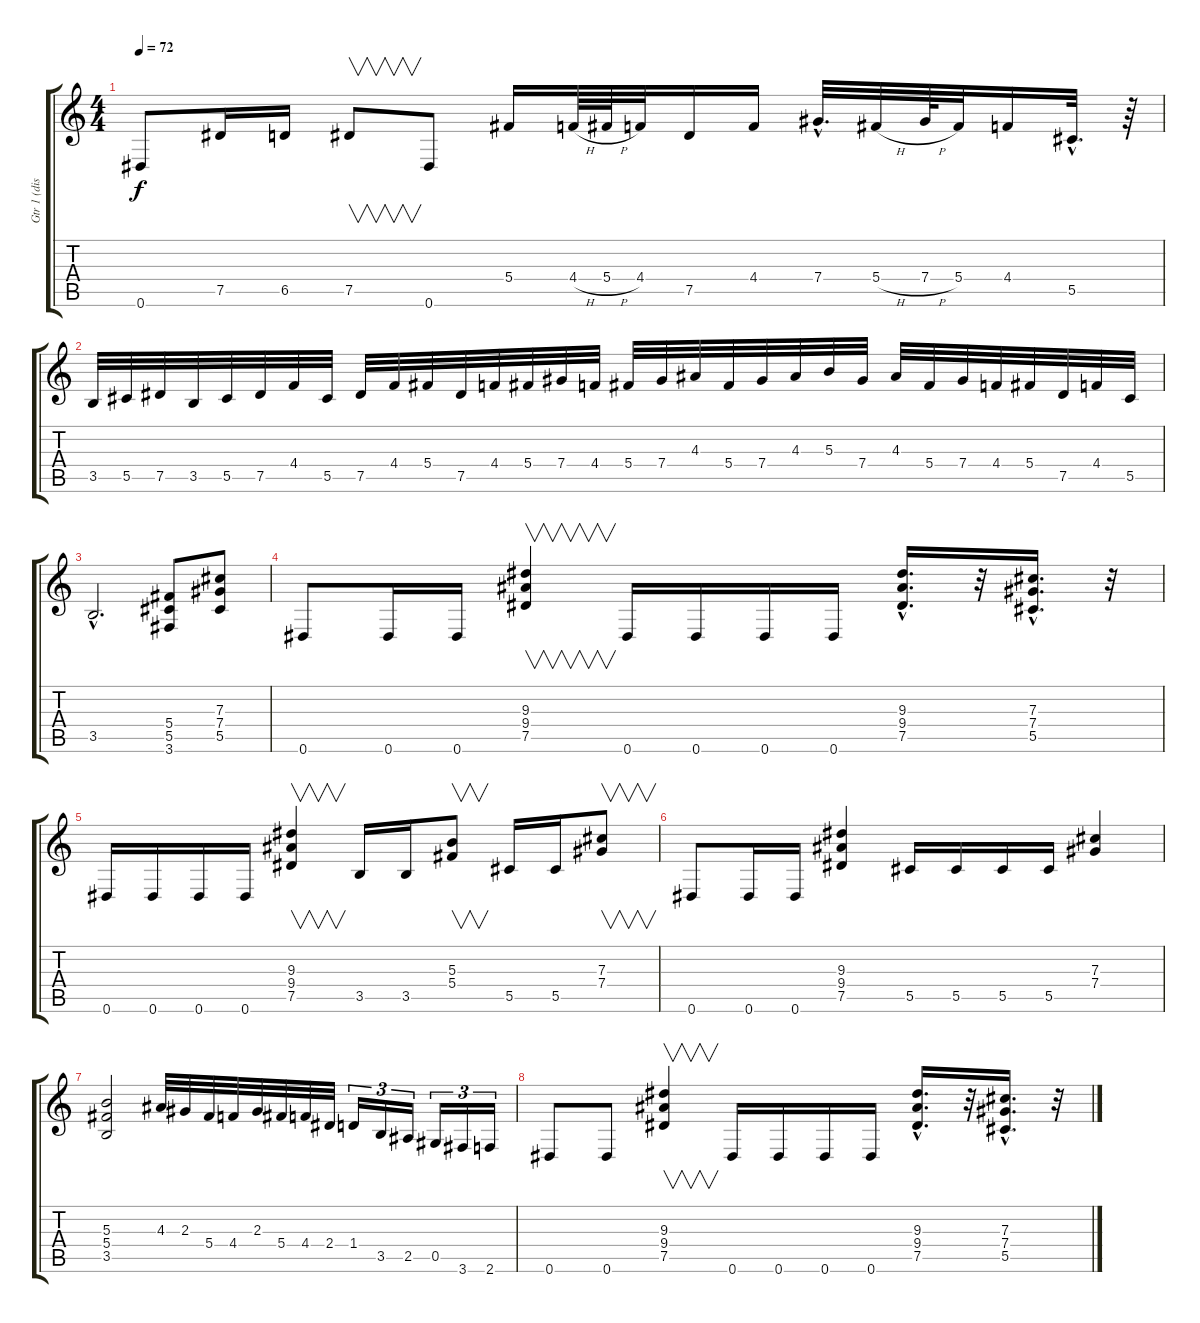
\track ("Gtr 1 (disto)" "Gtr 1 (dis") {instrument distortionguitar}
\staff {score tabs}
\tuning (Eb4 Bb3 Gb3 Db3 Ab2 Eb2) {hide}
\ts (4 4)
\tempo 72
\clef g2
\ks c
0.6.8{dy f} 7.5.16 6.5.16 7.5.8{v} 0.6.8 5.4.16 4.4{h}.64 5.4{h}.64 4.4.32 7.5.16 4.4.16 7.4{hac}.32{d} 5.4{h}.32 7.4{h}.64 5.4.32 4.4.16 5.5{hac}.32{d} r.64 |
3.5.32 5.5.32 7.5.32 3.5.32 5.5.32 7.5.32 4.4.32 5.5.32 7.5.32 4.4.32 5.4.32 7.5.32 4.4.32 5.4.32 7.4.32 4.4.32 5.4.32 7.4.32 4.3.32 5.4.32 7.4.32 4.3.32 5.3.32 7.4.32 4.3.32 5.4.32 7.4.32 4.4.32 5.4.32 7.5.32 4.4.32 5.5.32 |
3.5{hac}.2{d} (5.4 5.5 3.6).8 (7.3 7.4 5.5).8 |
0.6.8 0.6.16 0.6.16 (9.3 9.4 7.5).4{v} 0.6.16 0.6.16 0.6.16 0.6.16 (9.3{hac} 9.4{hac} 7.5{hac}).16{d} r.32 (7.3{hac} 7.4{hac} 5.5{hac}).16{d} r.32 |
0.6.16 0.6.16 0.6.16 0.6.16 (9.3 9.4 7.5).4{v} 3.5.16 3.5.16 (5.3 5.4).8{v} 5.5.16 5.5.16 (7.3 7.4).8{v} |
0.6.8 0.6.16 0.6.16 (9.3 9.4 7.5).4 5.5.16 5.5.16 5.5.16 5.5.16 (7.3 7.4).4 |
(5.3 5.4 3.5).2 4.3.32 2.3.32 5.4.32 4.4.32 2.3.32 5.4.32 4.4.32 2.4.32 1.4.16{tu (3 2)} 3.5.16{tu (3 2)} 2.5.16{tu (3 2)} 0.5.16{tu (3 2)} 3.6.16{tu (3 2)} 2.6.16{tu (3 2)} |
0.6.8 0.6.8 (9.3 9.4 7.5).4{v} 0.6.16 0.6.16 0.6.16 0.6.16 (9.3{hac} 9.4{hac} 7.5{hac}).16{d} r.32 (7.3{hac} 7.4{hac} 5.5{hac}).16{d} r.32
